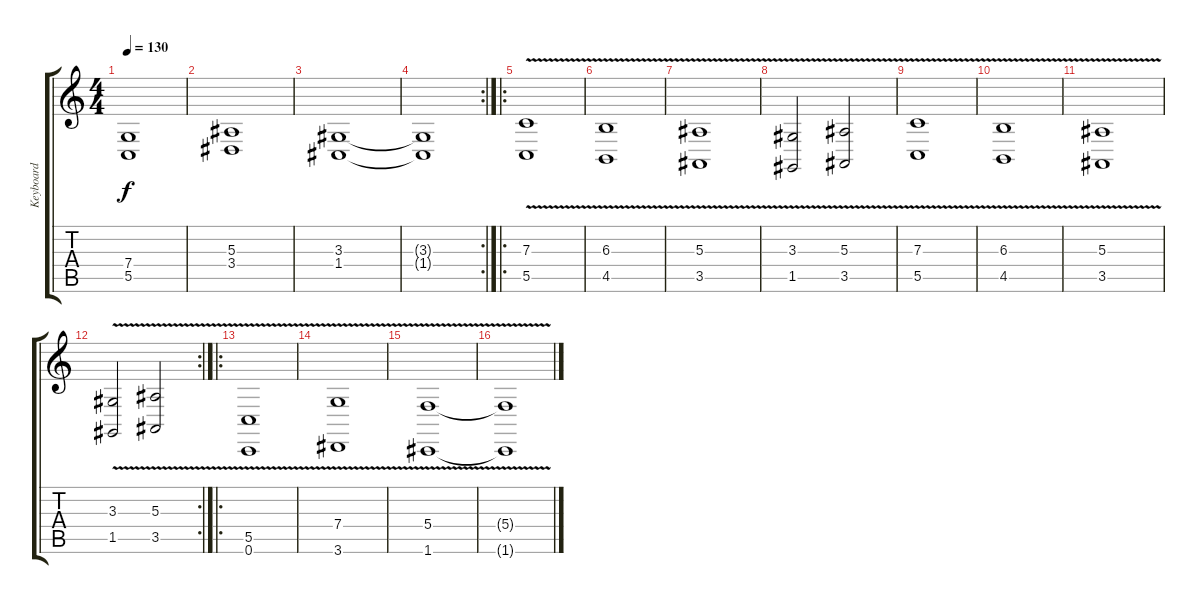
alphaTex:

\track ("Keyboard" "Keyboard") {instrument cello}
\staff {score tabs}
\tuning (D4 A3 F3 C3 G2 C2) {hide}
\ts (4 4)
\tempo 130
\clef g2
\ks c
(7.4 5.5).1{dy f} |
(5.3 3.4).1 |
(3.3 1.4).1 |
\rc 2
(3.3{t} 1.4{t}).1 |
\ro
(7.3{v} 5.5{v}).1 |
(6.3{v} 4.5{v}).1 |
(5.3{v} 3.5{v}).1 |
(3.3{v} 1.5{v}).2 (5.3{v} 3.5{v}).2 |
(7.3{v} 5.5{v}).1 |
(6.3{v} 4.5{v}).1 |
(5.3{v} 3.5{v}).1 |
\rc 2
(3.3{v} 1.5{v}).2 (5.3{v} 3.5{v}).2 |
\ro
(5.5{v} 0.6).1 |
(7.4{v} 3.6).1 |
(5.4{v} 1.6).1 |
(5.4{t} 1.6{t}).1
